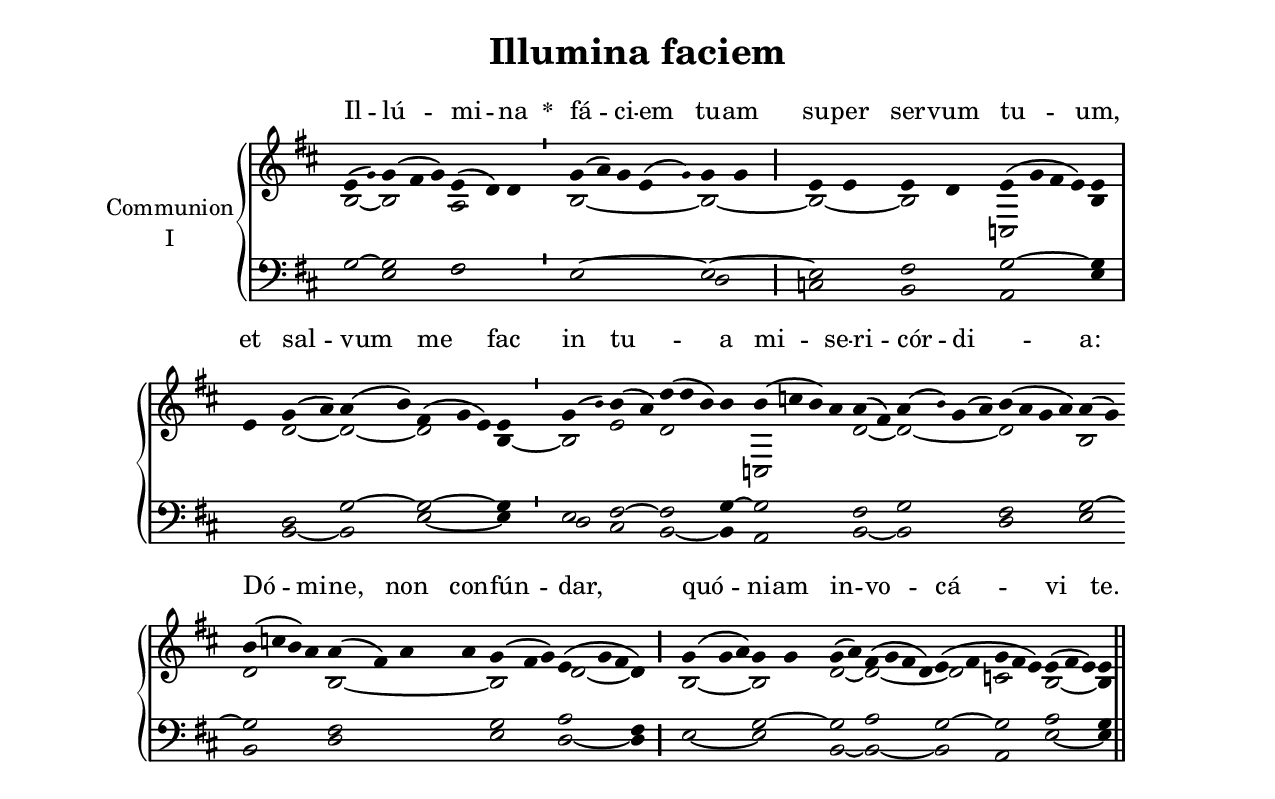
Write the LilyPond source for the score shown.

\version "2.18"
\include "gregorian.ly"
\include "noh2.ily"


%Page reference: page i.138
%(volume.page)

global = {
 \key e \dorian
 \cadenzaOn 
}

\header {
  title = \markup \center-column {"Illumina faciem" \vspace #1 }
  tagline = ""
  composer = ""
}

\paper {
 #(include-special-characters)
  oddHeaderMarkup = \markup \fill-line {
    \line {}
    \center-column {
      \on-the-fly #first-page     " "
      \on-the-fly #not-first-page "Illumina faciem"
    }
    \line { \on-the-fly #print-page-number-check-first \fromproperty #'page:page-number-string }
  }
  evenHeaderMarkup = \markup \fill-line {
    \line { \on-the-fly #print-page-number-check-first \fromproperty #'page:page-number-string }
    \center-column { "Illumina faciem" }
    \line {}
  }
}

chantText = \lyricmode {
Il -- lú -- mi -- na 
\set stanza = " * " fá -- ci -- em tu -- am 
su -- per ser -- vum tu -- um, 
et sal -- vum me fac in tu -- _ a mi -- se -- ri -- cór -- di -- _ a: 
Dó -- mi -- ne, non con -- fún -- dar, 
quó -- ni -- am in -- vo -- cá -- vi te. }

chantMusic = {
\tieDown   e'4 ( \once \tweak #'font-size #-4 g' ) g'4 ( fis'4 g'4) e'4 ( d'4) d'4 \divisioMinima
 g'4 ( a'4) g'4 e'4 ( \once \tweak #'font-size #-4 g' ) g'4 g'4 \divisioMaior
 e'4 e'4 e'4 d'4 e'4 ( g'4 fis'4 e'4) e'4 \divisioMaxima \forceBreak

 e'4 g'4 ( a'4) a'4 ( b'4) fis'4 ( g'4 e'4) e'4 \divisioMinima
 g'4 ( \once \tweak #'font-size #-4 b' ) b'4 ( a'4) d''4 ( d''4 b'4) b'4  b'4 ( c''4 b'4) a'4 a'4 ( fis'4) a'4 ( \once \tweak #'font-size #-4 b' ) g'4 ( a'4) b'4 ( a'4 g'4 a'4) a'4 ( g'4) \divisioMaxima \forceBreak

  b'4 ( c''4 b'4) a'4 a'4 ( fis'4) a'4 a'4 g'4 ( fis'4 g'4) e'4 ( g'4 fis'4 d'4) \divisioMaior
 g'4 ( g'4 a'4) g'4 g'4 g'4 ( a'4) fis'4 ( g'4 fis'4 d'4) e'4 ( fis'4 g'4 fis'4 e'4) e'4 ( fis'4 e'4) e'4 \finalis

}

altoMusic = {
b2 ~ b2*3/2 a2*3/2 \divisioMinima
b2*5/2 ~ b2 ~ \divisioMaior
b2 ~ b2 c2*4/2 b4 \divisioMaxima
r4 d'2 ~ d'2 ~ d'2*3/2 b4 ~ \divisioMinima
b2 e'2 d'2*4/2 c2*4/2 d'2 ~ d'2*4/2 ~ d'2*4/2 b2 d'2*4/2 b2*4/2 ~ b2*3/2 d'2*3/2 ~ d'4 \divisioMaior
b2*3/2 ~ b2 d'2 ~ d'2*4/2 ~ d'2 c'2*3/2 b2*3/2 ~ b4 \finalis
}

tenorMusic = {
g2 ~ g2*3/2 fis2*3/2 \divisioMinima
e2*5/2 ~ e2 ~ \divisioMaior
e2 fis2 g2*4/2 ~ g4 \divisioMaxima
r4 d2 g2 ~ g2*3/2 ~ g4 \divisioMinima
e2 fis2 ~ fis2*3/2 g4 ~ g2*4/2 fis2 g2*4/2 fis2*4/2 g2 ~ g2*4/2 fis2*4/2 g2*3/2 a2*3/2 fis4 \divisioMaior
r2*3/2 g2 ~ g2 a2*4/2 g2 ~ g2*3/2 a2*3/2 g4 \finalis
}

bassMusic = {
r2 e2*3/2 fis2*3/2 \divisioMinima
r2*5/2 d2 \divisioMaior
c2 b,2 a,2*4/2 e4 \divisioMaxima
r4 b,2 ~ b,2 e2*3/2 ~ e4 \divisioMinima
d2 cis2 b,2*3/2 ~ b,4 a,2*4/2 b,2 ~ b,2*4/2 d2*4/2 e2 b,2*4/2 d2*4/2 e2*3/2 d2*3/2 ~ d4 \divisioMaior
e2*3/2 ~ e2 b,2 ~ b,2*4/2 ~ b,2 a,2*3/2 e2*3/2 ~ e4 \finalis
}

voiceLines = {
\voiceLineStyle


}

\score{
  <<
    \new GrandStaff <<
      \set GrandStaff.autoBeaming = ##f
      \set GrandStaff.instrumentName = \markup \center-column {
        "Communion"
        "I"
      }
      \new Staff = up <<
        \new Voice = "chant" {
          \voiceOne \global \chantMusic
        }
        \new Voice {
          \voiceTwo \global \altoMusic
        }
      >>

      \new Staff = down <<
        \clef bass
        \new Voice {
          \voiceOne \global \tenorMusic
        }
        \new Voice {
          \voiceTwo \global \bassMusic
        }
	\new Voice {
        \voiceThree \global \voiceLines
        }
      >>
    >>
    \new Lyrics \lyricsto chant {
      \chantText
    }
  >>
  \layout{
  }
  \midi{
    \tempo 4 = 125
  }
}
